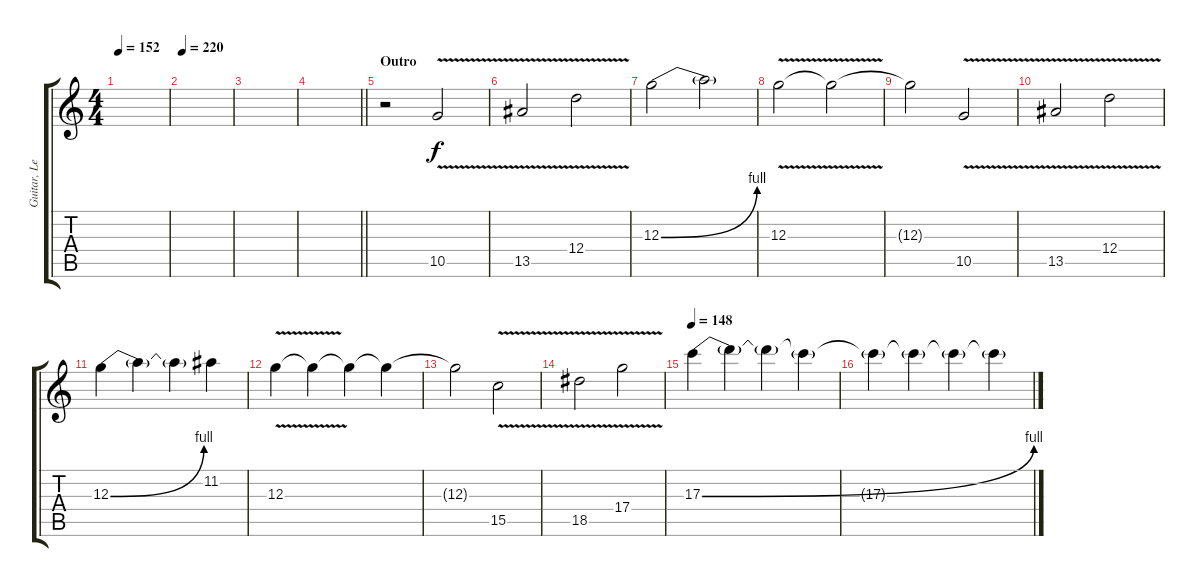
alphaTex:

\track ("Guitar, Lead" "Guitar, Le") {instrument distortionguitar}
\staff {score tabs}
\tuning (E4 B3 G3 D3 A2 E2) {hide}
\ts (4 4)
\tempo 152
\clef g2
\ks c
|
\tempo 220
|
|
\barLineRight lightlight
|
\section ("" "Outro")
r.2 10.5{v}.2 |
13.5{v}.2 12.4{v}.2 |
12.3{be (bend 0 0 60 4)}.2 12.3{t}.2 |
12.3{v}.2 12.3{t}.2 |
12.3{t}.2 10.5{v}.2 |
13.5{v}.2 12.4{v}.2 |
12.3{be (bend 0 0 60 4)}.4 12.3{t}.4 12.3{t}.4 11.2.4 |
12.3{v}.4 12.3{t}.4 12.3{t}.4 12.3{t}.4 |
12.3{t}.2 15.5{v}.2 |
18.5{v}.2 17.4{v}.2 |
\tempo 148
17.3{be (bend 0 0 60 4)}.4 17.3{t}.4 17.3{t}.4 17.3{t}.4 |
17.3{t}.4 17.3{t}.4 17.3{t}.4 17.3{t}.4
